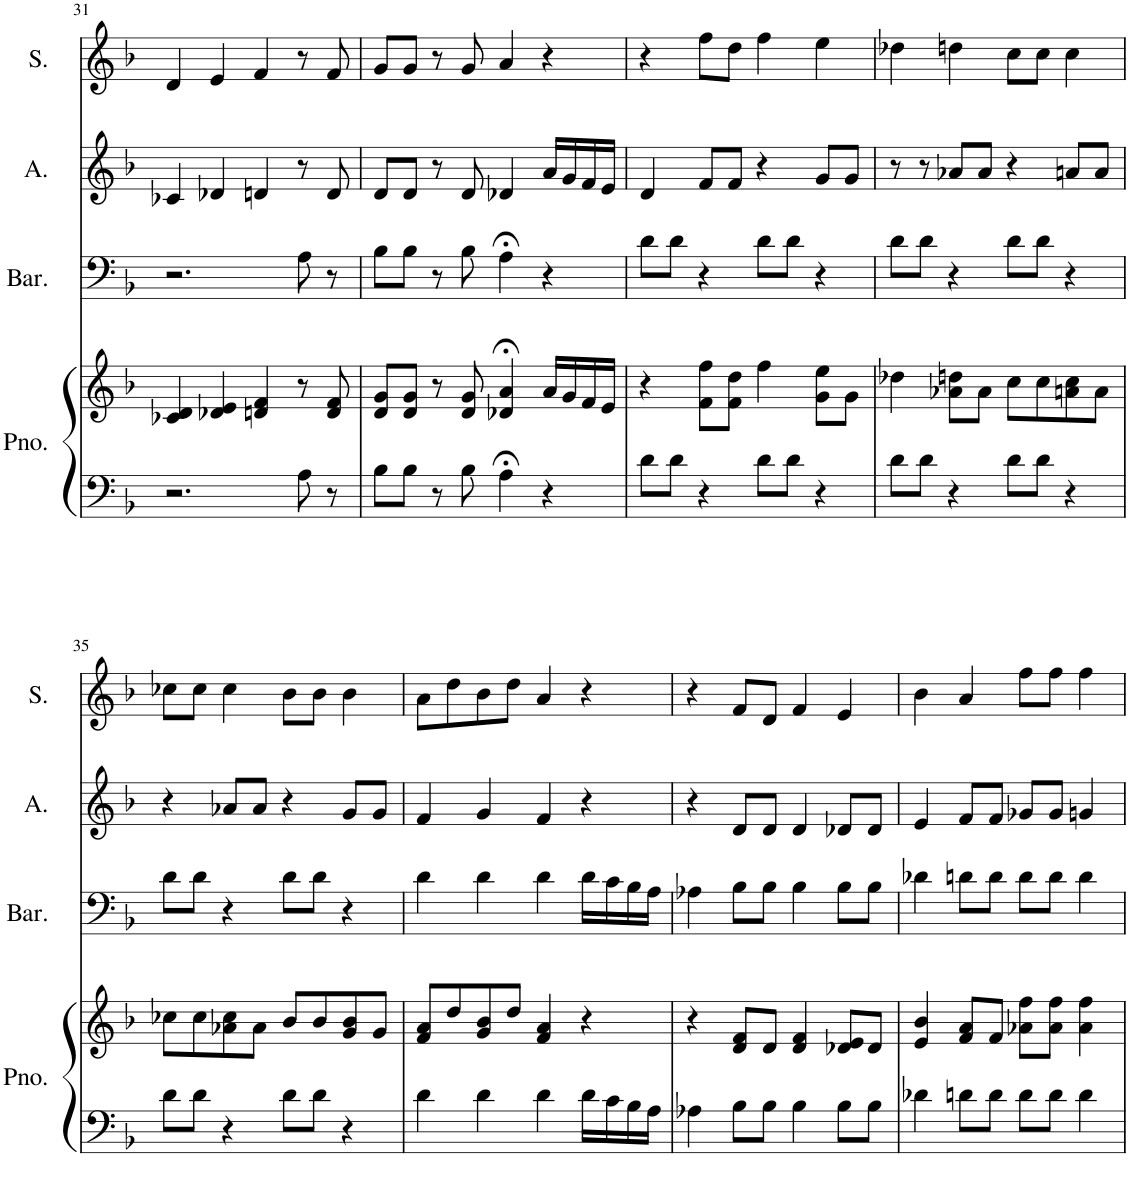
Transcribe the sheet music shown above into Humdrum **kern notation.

**kern	**kern	**kern	**kern	**kern
*part4	*part4	*part3	*part2	*part1
*staff5	*staff4	*staff3	*staff2	*staff1
*I"Piano	*	*I"Baritone	*I"Alto	*I"Soprano
*I'Pno.	*	*I'Bar.	*I'A.	*I'S.
!!LO:PB:g=z
*clefF4	*clefG2	*clefF4	*clefG2	*clefG2
*k[b-]	*k[b-]	*k[b-]	*k[b-]	*k[b-]
*M4/4	*M4/4	*M4/4	*M4/4	*M4/4
=31	=31	=31	=31	=31
2.r	4c-X/ 4d/	2.r	4c-X/	4d/
.	4d-X/ 4e/	.	4d-X/	4e/
.	4dn/ 4f/	.	4dn/	4f/
8A\	8r	8A\	8r	8r
8r	8d/ 8f/	8r	8d/	8f/
=32	=32	=32	=32	=32
8B-\L	8d/ 8g/L	8B-\L	8d/L	8g/L
8B-\J	8d/ 8g/J	8B-\J	8d/J	8g/J
8r	8r	8r	8r	8r
8B-\	8d/ 8g/	8B-\	8d/	8g/
4A;<\	4d-X/;< 4a/;<	4A;<\	4d-X/	4a/
4r	16a/LL	4r	16a/LL	4r
.	16g/	.	16g/	.
.	16f/	.	16f/	.
.	16e/JJ	.	16e/JJ	.
=33	=33	=33	=33	=33
8d\L	4r	8d\L	4d/	4r
8d\J	.	8d\J	.	.
4r	8f\ 8ff\L	4r	8f/L	8ff\L
.	8f\ 8dd\J	.	8f/J	8dd\J
8d\L	4ff\	8d\L	4r	4ff\
8d\J	.	8d\J	.	.
4r	8g\ 8ee\L	4r	8g/L	4ee\
.	8g\J	.	8g/J	.
=34	=34	=34	=34	=34
8d\L	4dd-X\	8d\L	8r	4dd-X\
8d\J	.	8d\J	8r	.
4r	8a-X\ 8ddn\L	4r	8a-X/L	4ddn\
.	8a-\J	.	8a-/J	.
8d\L	8cc\L	8d\L	4r	8cc\L
8d\J	8cc\	8d\J	.	8cc\J
4r	8an\ 8cc\	4r	8an/L	4cc\
.	8a\J	.	8a/J	.
!!LO:LB:g=z
=35	=35	=35	=35	=35
8d\L	8cc-X\L	8d\L	4r	8cc-X\L
8d\J	8cc-\	8d\J	.	8cc-\J
4r	8a-X\ 8cc-\	4r	8a-X/L	4cc-\
.	8a-\J	.	8a-/J	.
8d\L	8b-/L	8d\L	4r	8b-\L
8d\J	8b-/	8d\J	.	8b-\J
4r	8g/ 8b-/	4r	8g/L	4b-\
.	8g/J	.	8g/J	.
=36	=36	=36	=36	=36
4d\	8f/ 8a/L	4d\	4f/	8a\L
.	8dd/	.	.	8dd\
4d\	8g/ 8b-/	4d\	4g/	8b-\
.	8dd/J	.	.	8dd\J
4d\	4f/ 4a/	4d\	4f/	4a/
16d\LL	4r	16d\LL	4r	4r
16c\	.	16c\	.	.
16B-\	.	16B-\	.	.
16A\JJ	.	16A\JJ	.	.
=37	=37	=37	=37	=37
4A-X\	4r	4A-X\	4r	4r
8B-\L	8d/ 8f/L	8B-\L	8d/L	8f/L
8B-\J	8d/J	8B-\J	8d/J	8d/J
4B-\	4d/ 4f/	4B-\	4d/	4f/
8B-\L	8d-X/ 8e/L	8B-\L	8d-X/L	4e/
8B-\J	8d-/J	8B-\J	8d-/J	.
=38	=38	=38	=38	=38
4d-X\	4e/ 4b-/	4d-X\	4e/	4b-\
8dn\L	8f/ 8a/L	8dn\L	8f/L	4a/
8d\J	8f/J	8d\J	8f/J	.
8d\L	8a-X\ 8ff\L	8d\L	8g-X/L	8ff\L
8d\J	8a-\ 8ff\J	8d\J	8g-/J	8ff\J
4d\	4a-\ 4ff\	4d\	4gn/	4ff\
=	=	=	=	=
*-	*-	*-	*-	*-
